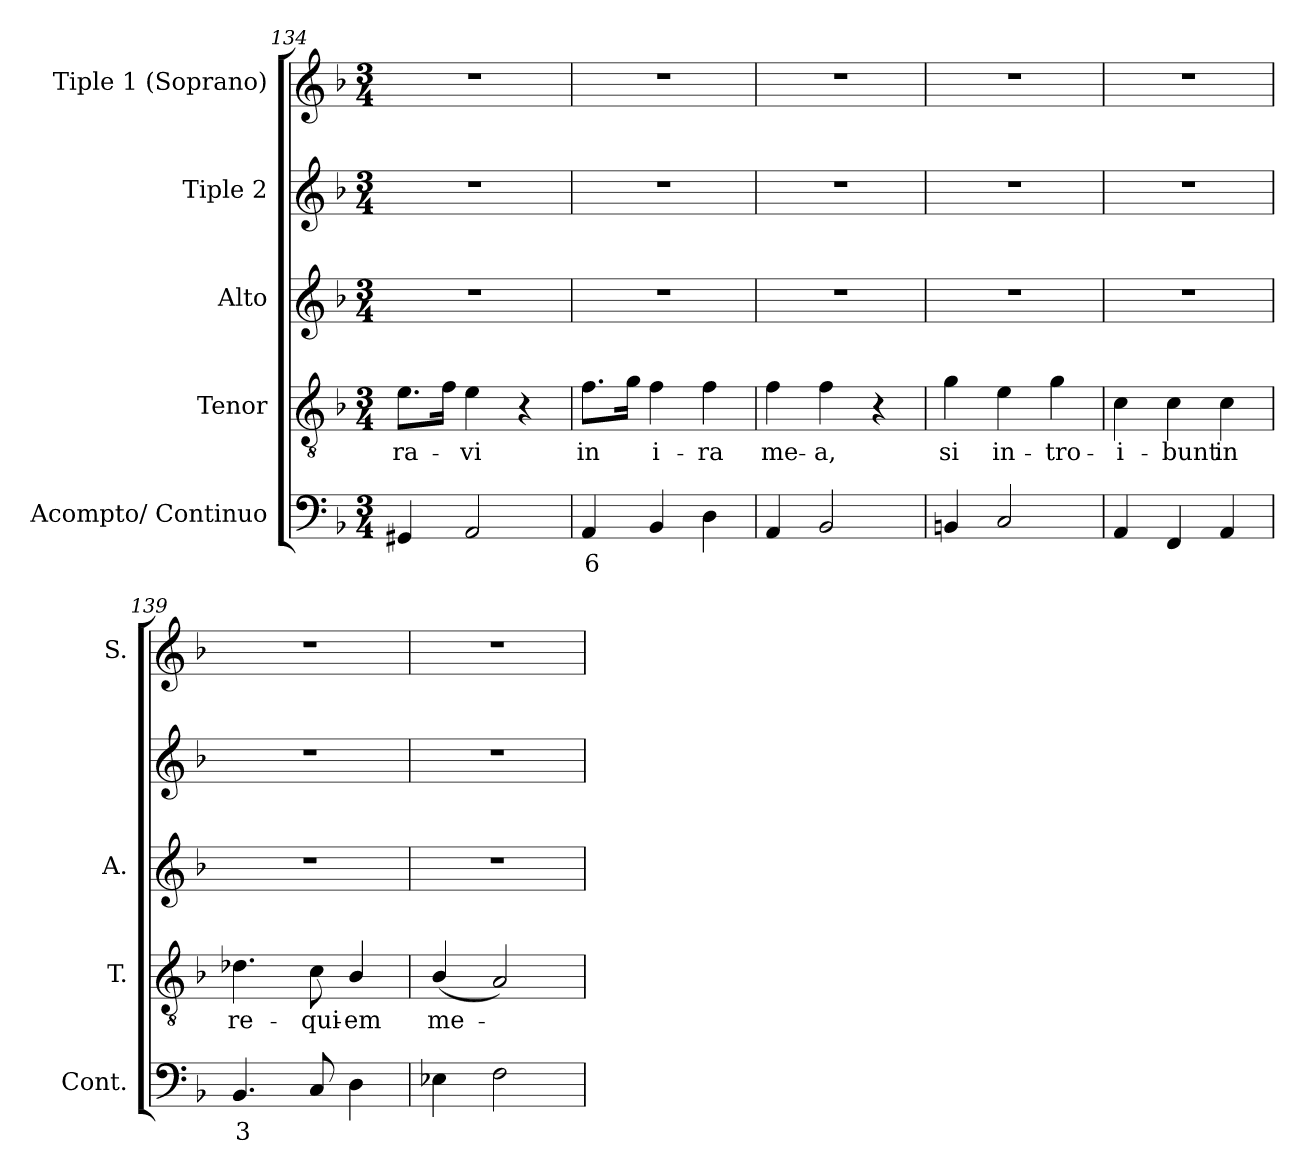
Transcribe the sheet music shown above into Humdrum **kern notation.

**kern	**text	**kern	**text	**kern	**kern	**kern
*part5	*part5	*part4	*part4	*part3	*part2	*part1
*staff5	*staff5	*staff4	*staff4	*staff3	*staff2	*staff1
*I"Acompto/ Continuo	*	*I"Tenor	*	*I"Alto	*I"Tiple 2	*I"Tiple 1 (Soprano)
*I'Cont.	*	*I'T.	*	*I'A.	*	*I'S.
*clefF4	*	*clefGv2	*	*clefG2	*clefG2	*clefG2
*	*	*ITrd7c12	*	*	*	*
*k[b-]	*	*k[b-]	*	*k[b-]	*k[b-]	*k[b-]
*F:	*	*F:	*	*F:	*F:	*F:
*M3/4	*	*M3/4	*	*M3/4	*M3/4	*M3/4
=134	=134	=134	=134	=134	=134	=134
!	!	!	!LO:LY:b:color=#000000	!LO:N:vis=1	!LO:N:vis=1	!LO:N:vis=1
4GG#Xi/	.	8.Ei\L	-ra-	2.r	2.r	2.r
.	.	16Fi\Jk	.	.	.	.
!	!	!	!LO:LY:b:color=#000000	!	!	!
2AAi/	.	4Ei\	-vi	.	.	.
.	.	4r	.	.	.	.
!!LO:LB:g=z
=135	=135	=135	=135	=135	=135	=135
!	!LO:LY:b:color=#000000	!	!	!	!	!
!	!	!	!LO:LY:b:color=#000000	!LO:N:vis=1	!LO:N:vis=1	!LO:N:vis=1
4AAi/	6	8.Fi\L	in	2.r	2.r	2.r
.	.	16Gi\Jk	.	.	.	.
!	!	!	!LO:LY:b:color=#000000	!	!	!
4BB-i/	.	4Fi\	i-	.	.	.
!	!	!	!LO:LY:b:color=#000000	!	!	!
4Di\	.	4Fi\	-ra	.	.	.
=136	=136	=136	=136	=136	=136	=136
!	!	!	!LO:LY:b:color=#000000	!LO:N:vis=1	!LO:N:vis=1	!LO:N:vis=1
4AAi/	.	4Fi\	me-	2.r	2.r	2.r
!	!	!	!LO:LY:b:color=#000000	!	!	!
2BB-i/	.	4Fi\	-a,	.	.	.
.	.	4r	.	.	.	.
=137	=137	=137	=137	=137	=137	=137
!	!	!	!LO:LY:b:color=#000000	!LO:N:vis=1	!LO:N:vis=1	!LO:N:vis=1
4BBni/	.	4Gi\	si	2.r	2.r	2.r
!	!	!	!LO:LY:b:color=#000000	!	!	!
2Ci/	.	4Ei\	in-	.	.	.
!	!	!	!LO:LY:b:color=#000000	!	!	!
.	.	4Gi\	-tro-	.	.	.
=138	=138	=138	=138	=138	=138	=138
!	!	!	!LO:LY:b:color=#000000	!LO:N:vis=1	!LO:N:vis=1	!LO:N:vis=1
4AAi/	.	4Ci\	-i-	2.r	2.r	2.r
!	!	!	!LO:LY:b:color=#000000	!	!	!
4FFi/	.	4Ci\	-bunt	.	.	.
!	!	!	!LO:LY:b:color=#000000	!	!	!
4AAi/	.	4Ci\	in	.	.	.
=139	=139	=139	=139	=139	=139	=139
!	!LO:LY:b:color=#000000	!	!	!	!	!
!	!	!	!LO:LY:b:color=#000000	!LO:N:vis=1	!LO:N:vis=1	!LO:N:vis=1
4.BB-i/	3	4.D-Xi\	re-	2.r	2.r	2.r
!	!	!	!LO:LY:b:color=#000000	!	!	!
8Ci/	.	8Ci\	-qui-	.	.	.
!	!	!	!LO:LY:b:color=#000000	!	!	!
4Di\	.	4BB-i/	-em	.	.	.
=140	=140	=140	=140	=140	=140	=140
!	!	!	!LO:LY:b:color=#000000	!LO:N:vis=1	!LO:N:vis=1	!LO:N:vis=1
4E-Xi\	.	(4BB-i/	me-	2.r	2.r	2.r
2Fi\	.	2AAi/)	.	.	.	.
=	=	=	=	=	=	=
*-	*-	*-	*-	*-	*-	*-
